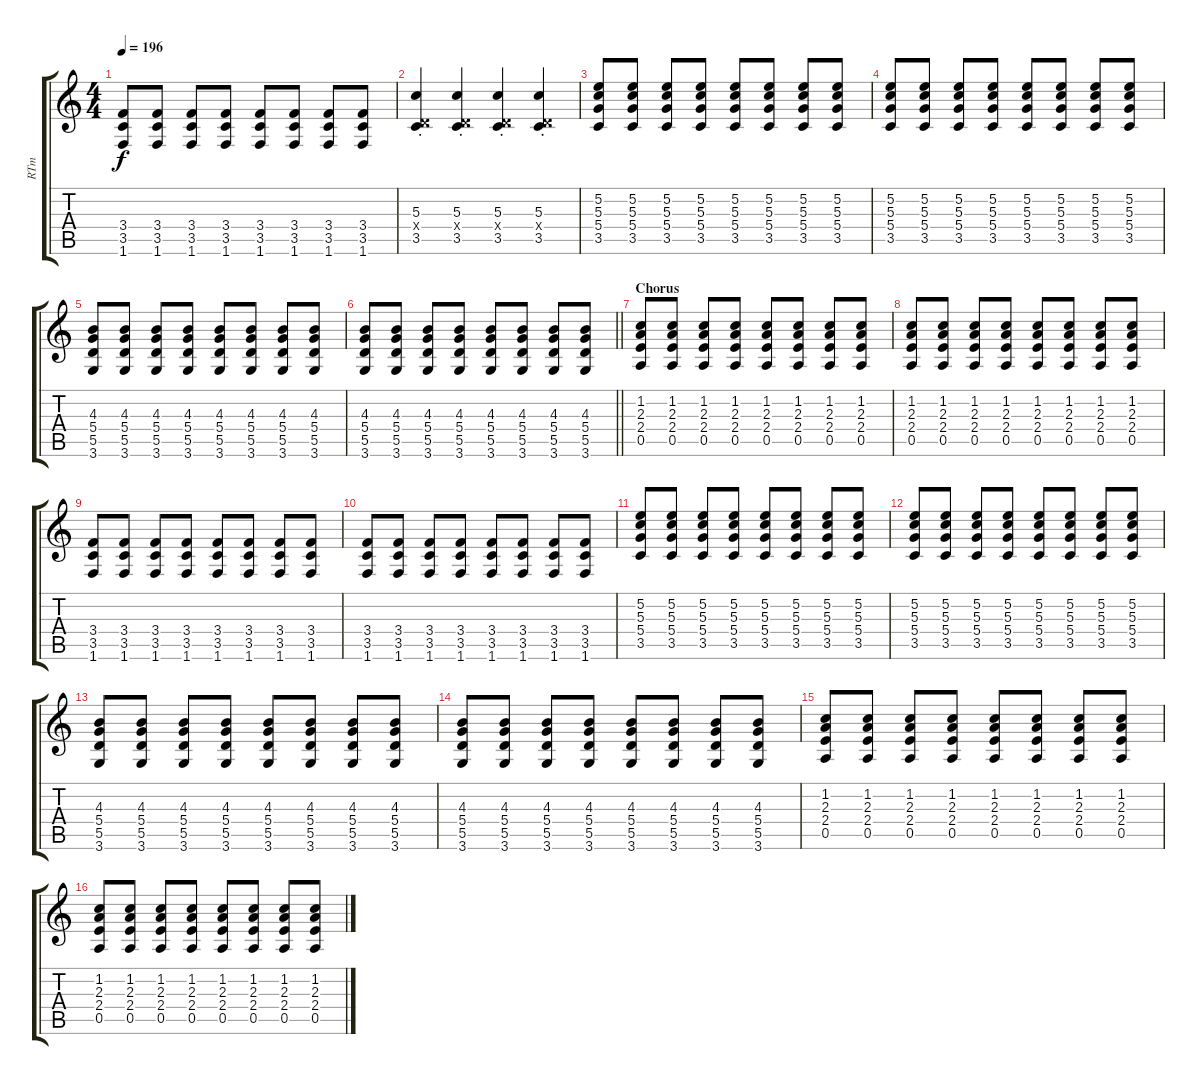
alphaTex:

\track ("RTm" "RTm") {instrument distortionguitar}
\staff {score tabs}
\tuning (E4 B3 G3 D3 A2 E2) {hide}
\ts (4 4)
\tempo 196
\clef g2
\ks c
(3.4 3.5 1.6).8{dy f} (3.4 3.5 1.6).8 (3.4 3.5 1.6).8 (3.4 3.5 1.6).8 (3.4 3.5 1.6).8 (3.4 3.5 1.6).8 (3.4 3.5 1.6).8 (3.4 3.5 1.6).8 |
(5.3{st} 0.4{x} 3.5{st}).4 (5.3{st} 0.4{x} 3.5{st}).4 (5.3{st} 0.4{x} 3.5{st}).4 (5.3{st} 0.4{x} 3.5{st}).4 |
(5.2 5.3 5.4 3.5).8 (5.2 5.3 5.4 3.5).8 (5.2 5.3 5.4 3.5).8 (5.2 5.3 5.4 3.5).8 (5.2 5.3 5.4 3.5).8 (5.2 5.3 5.4 3.5).8 (5.2 5.3 5.4 3.5).8 (5.2 5.3 5.4 3.5).8 |
(5.2 5.3 5.4 3.5).8 (5.2 5.3 5.4 3.5).8 (5.2 5.3 5.4 3.5).8 (5.2 5.3 5.4 3.5).8 (5.2 5.3 5.4 3.5).8 (5.2 5.3 5.4 3.5).8 (5.2 5.3 5.4 3.5).8 (5.2 5.3 5.4 3.5).8 |
(4.3 5.4 5.5 3.6).8 (4.3 5.4 5.5 3.6).8 (4.3 5.4 5.5 3.6).8 (4.3 5.4 5.5 3.6).8 (4.3 5.4 5.5 3.6).8 (4.3 5.4 5.5 3.6).8 (4.3 5.4 5.5 3.6).8 (4.3 5.4 5.5 3.6).8 |
\barLineRight lightlight
(4.3 5.4 5.5 3.6).8 (4.3 5.4 5.5 3.6).8 (4.3 5.4 5.5 3.6).8 (4.3 5.4 5.5 3.6).8 (4.3 5.4 5.5 3.6).8 (4.3 5.4 5.5 3.6).8 (4.3 5.4 5.5 3.6).8 (4.3 5.4 5.5 3.6).8 |
\section ("" "Chorus")
(1.2 2.3 2.4 0.5).8 (1.2 2.3 2.4 0.5).8 (1.2 2.3 2.4 0.5).8 (1.2 2.3 2.4 0.5).8 (1.2 2.3 2.4 0.5).8 (1.2 2.3 2.4 0.5).8 (1.2 2.3 2.4 0.5).8 (1.2 2.3 2.4 0.5).8 |
(1.2 2.3 2.4 0.5).8 (1.2 2.3 2.4 0.5).8 (1.2 2.3 2.4 0.5).8 (1.2 2.3 2.4 0.5).8 (1.2 2.3 2.4 0.5).8 (1.2 2.3 2.4 0.5).8 (1.2 2.3 2.4 0.5).8 (1.2 2.3 2.4 0.5).8 |
(3.4 3.5 1.6).8 (3.4 3.5 1.6).8 (3.4 3.5 1.6).8 (3.4 3.5 1.6).8 (3.4 3.5 1.6).8 (3.4 3.5 1.6).8 (3.4 3.5 1.6).8 (3.4 3.5 1.6).8 |
(3.4 3.5 1.6).8 (3.4 3.5 1.6).8 (3.4 3.5 1.6).8 (3.4 3.5 1.6).8 (3.4 3.5 1.6).8 (3.4 3.5 1.6).8 (3.4 3.5 1.6).8 (3.4 3.5 1.6).8 |
(5.2 5.3 5.4 3.5).8 (5.2 5.3 5.4 3.5).8 (5.2 5.3 5.4 3.5).8 (5.2 5.3 5.4 3.5).8 (5.2 5.3 5.4 3.5).8 (5.2 5.3 5.4 3.5).8 (5.2 5.3 5.4 3.5).8 (5.2 5.3 5.4 3.5).8 |
(5.2 5.3 5.4 3.5).8 (5.2 5.3 5.4 3.5).8 (5.2 5.3 5.4 3.5).8 (5.2 5.3 5.4 3.5).8 (5.2 5.3 5.4 3.5).8 (5.2 5.3 5.4 3.5).8 (5.2 5.3 5.4 3.5).8 (5.2 5.3 5.4 3.5).8 |
(4.3 5.4 5.5 3.6).8 (4.3 5.4 5.5 3.6).8 (4.3 5.4 5.5 3.6).8 (4.3 5.4 5.5 3.6).8 (4.3 5.4 5.5 3.6).8 (4.3 5.4 5.5 3.6).8 (4.3 5.4 5.5 3.6).8 (4.3 5.4 5.5 3.6).8 |
(4.3 5.4 5.5 3.6).8 (4.3 5.4 5.5 3.6).8 (4.3 5.4 5.5 3.6).8 (4.3 5.4 5.5 3.6).8 (4.3 5.4 5.5 3.6).8 (4.3 5.4 5.5 3.6).8 (4.3 5.4 5.5 3.6).8 (4.3 5.4 5.5 3.6).8 |
(1.2 2.3 2.4 0.5).8 (1.2 2.3 2.4 0.5).8 (1.2 2.3 2.4 0.5).8 (1.2 2.3 2.4 0.5).8 (1.2 2.3 2.4 0.5).8 (1.2 2.3 2.4 0.5).8 (1.2 2.3 2.4 0.5).8 (1.2 2.3 2.4 0.5).8 |
(1.2 2.3 2.4 0.5).8 (1.2 2.3 2.4 0.5).8 (1.2 2.3 2.4 0.5).8 (1.2 2.3 2.4 0.5).8 (1.2 2.3 2.4 0.5).8 (1.2 2.3 2.4 0.5).8 (1.2 2.3 2.4 0.5).8 (1.2 2.3 2.4 0.5).8
